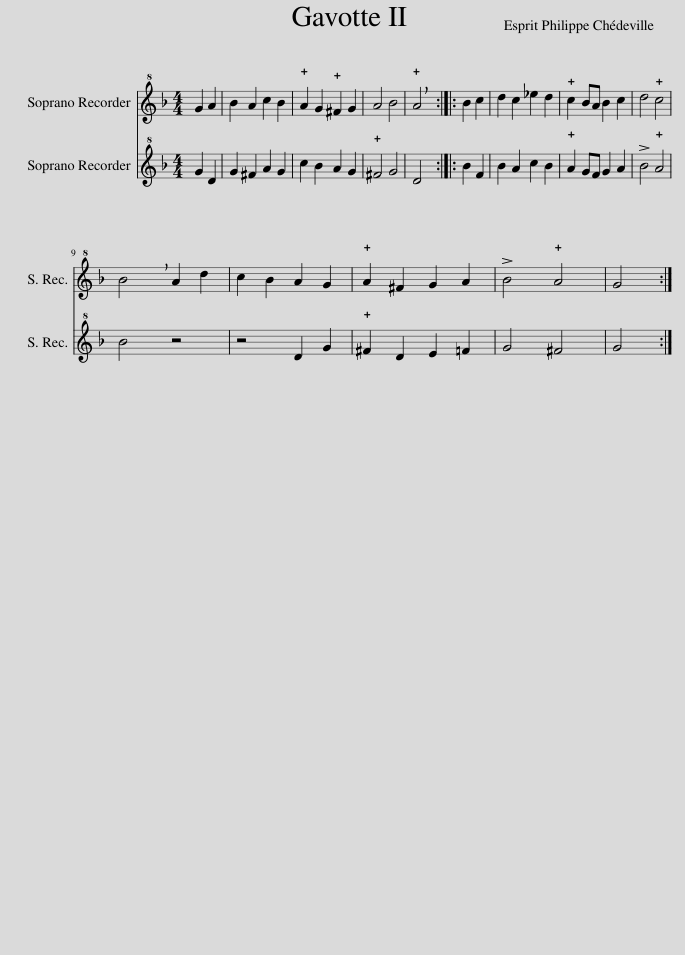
X:1
%%score 1 2
L:1/8
M:4/4
I:linebreak $
K:F
V:1 treble+8
V:2 treble+8
V:1
 G2 A2 | B2 A2 c2 B2 | !plus!A2 G2 !plus!^F2 G2 | A4 B4 | !breath!!plus!A4 :: %5
 B2 c2 | d2 c2 _e2 d2 | !plus!c2 BA B2 c2 | d4 !plus!c4 |$ !breath!B4 A2 d2 | %10
 c2 B2 A2 G2 | !plus!A2 ^F2 G2 A2 | !>!B4 !plus!A4 | G4 :| %14
V:2
 G2 D2 | G2 ^F2 A2 G2 | c2 B2 A2 G2 | !plus!^F4 G4 | D4 :: %5
 B2 F2 | B2 A2 c2 B2 | !plus!A2 GF G2 A2 | !>!B4 !plus!A4 |$ B4 z4 | %10
 z4 D2 G2 | !plus!^F2 D2 E2 =F2 | G4 ^F4 | G4 :| %14
